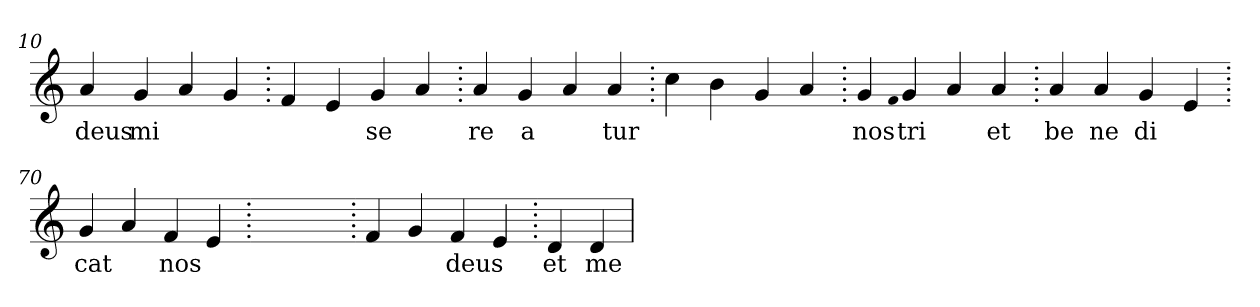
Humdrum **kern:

**kern	**text
*part1	*part1
*staff1	*staff1
*clefG2	*
=10.	=10.
4a	deus
4g	mi
4a	.
4g	.
=20.	=20.
4f	.
4e	.
4g	se
4a	.
=30.	=30.
4a	re
4g	a
4a	.
4a	tur
=40.	=40.
4cc	.
4b	.
4g	.
4a	.
=50.	=50.
4g	nos
qqf	.
4g	tri
4a	.
4a	et
=60.	=60.
4a	be
4a	ne
4g	di
4e	.
=70.	=70.
4g	cat
4a	.
4f	nos
4e	.
=80.	=80.
1ryy	.
=80.	=80.
4f	.
4g	.
4f	deus
4e	.
=90.	=90.
4d	et
4d	me
=	=
*-	*-
